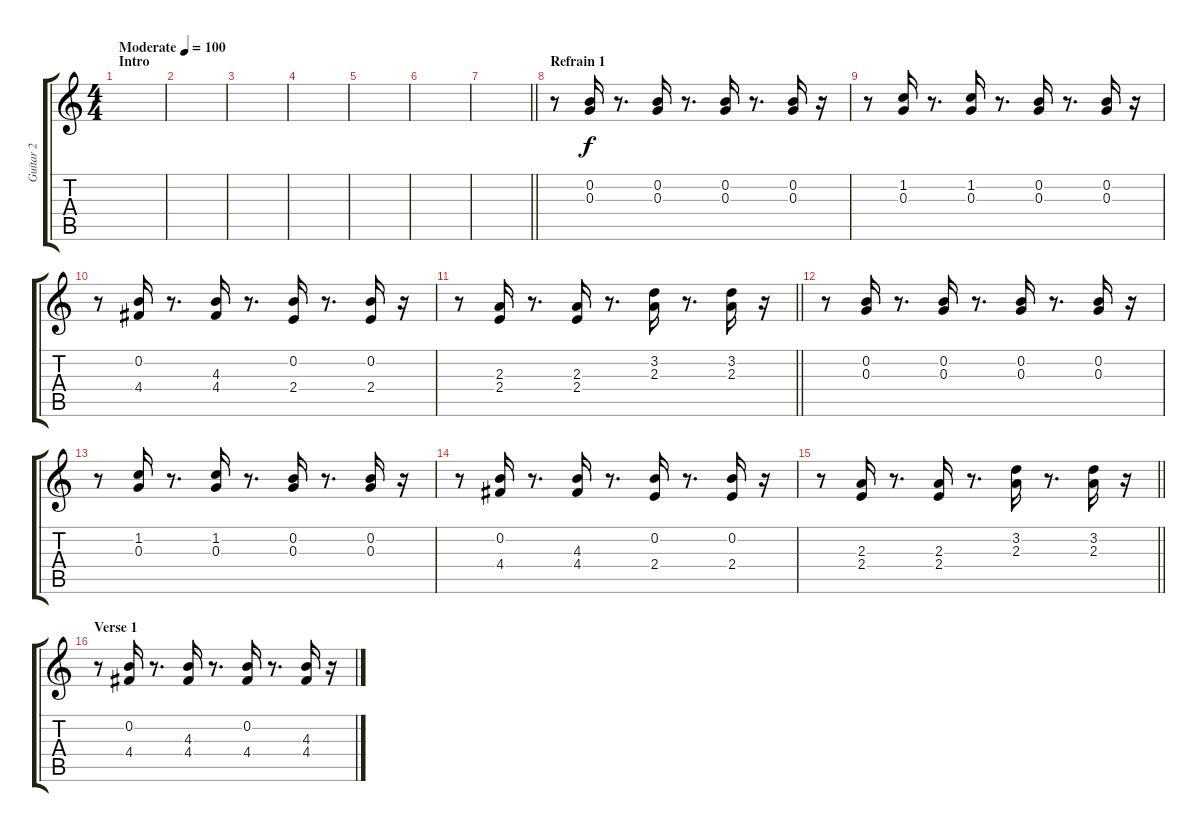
\track ("Guitar 2" "Guitar 2") {instrument overdrivenguitar}
\staff {score tabs}
\tuning (E4 B3 G3 D3 A2 E2) {hide}
\ts (4 4)
\section ("" "Intro")
\tempo (100 "Moderate")
\clef g2
\ks c
|
|
|
|
|
|
\barLineRight lightlight
|
\section ("" "Refrain 1")
r.8 (0.2 0.3).16 r.8{d} (0.2 0.3).16 r.8{d} (0.2 0.3).16 r.8{d} (0.2 0.3).16 r.16 |
r.8 (1.2 0.3).16 r.8{d} (1.2 0.3).16 r.8{d} (0.2 0.3).16 r.8{d} (0.2 0.3).16 r.16 |
r.8 (0.2 4.4).16 r.8{d} (4.3 4.4).16 r.8{d} (0.2 2.4).16 r.8{d} (0.2 2.4).16 r.16 |
\barLineRight lightlight
r.8 (2.3 2.4).16 r.8{d} (2.3 2.4).16 r.8{d} (3.2 2.3).16 r.8{d} (3.2 2.3).16 r.16 |
r.8 (0.2 0.3).16 r.8{d} (0.2 0.3).16 r.8{d} (0.2 0.3).16 r.8{d} (0.2 0.3).16 r.16 |
r.8 (1.2 0.3).16 r.8{d} (1.2 0.3).16 r.8{d} (0.2 0.3).16 r.8{d} (0.2 0.3).16 r.16 |
r.8 (0.2 4.4).16 r.8{d} (4.3 4.4).16 r.8{d} (0.2 2.4).16 r.8{d} (0.2 2.4).16 r.16 |
\barLineRight lightlight
r.8 (2.3 2.4).16 r.8{d} (2.3 2.4).16 r.8{d} (3.2 2.3).16 r.8{d} (3.2 2.3).16 r.16 |
\section ("" "Verse 1")
r.8 (0.2 4.4).16 r.8{d} (4.3 4.4).16 r.8{d} (0.2 4.4).16 r.8{d} (4.3 4.4).16 r.16
